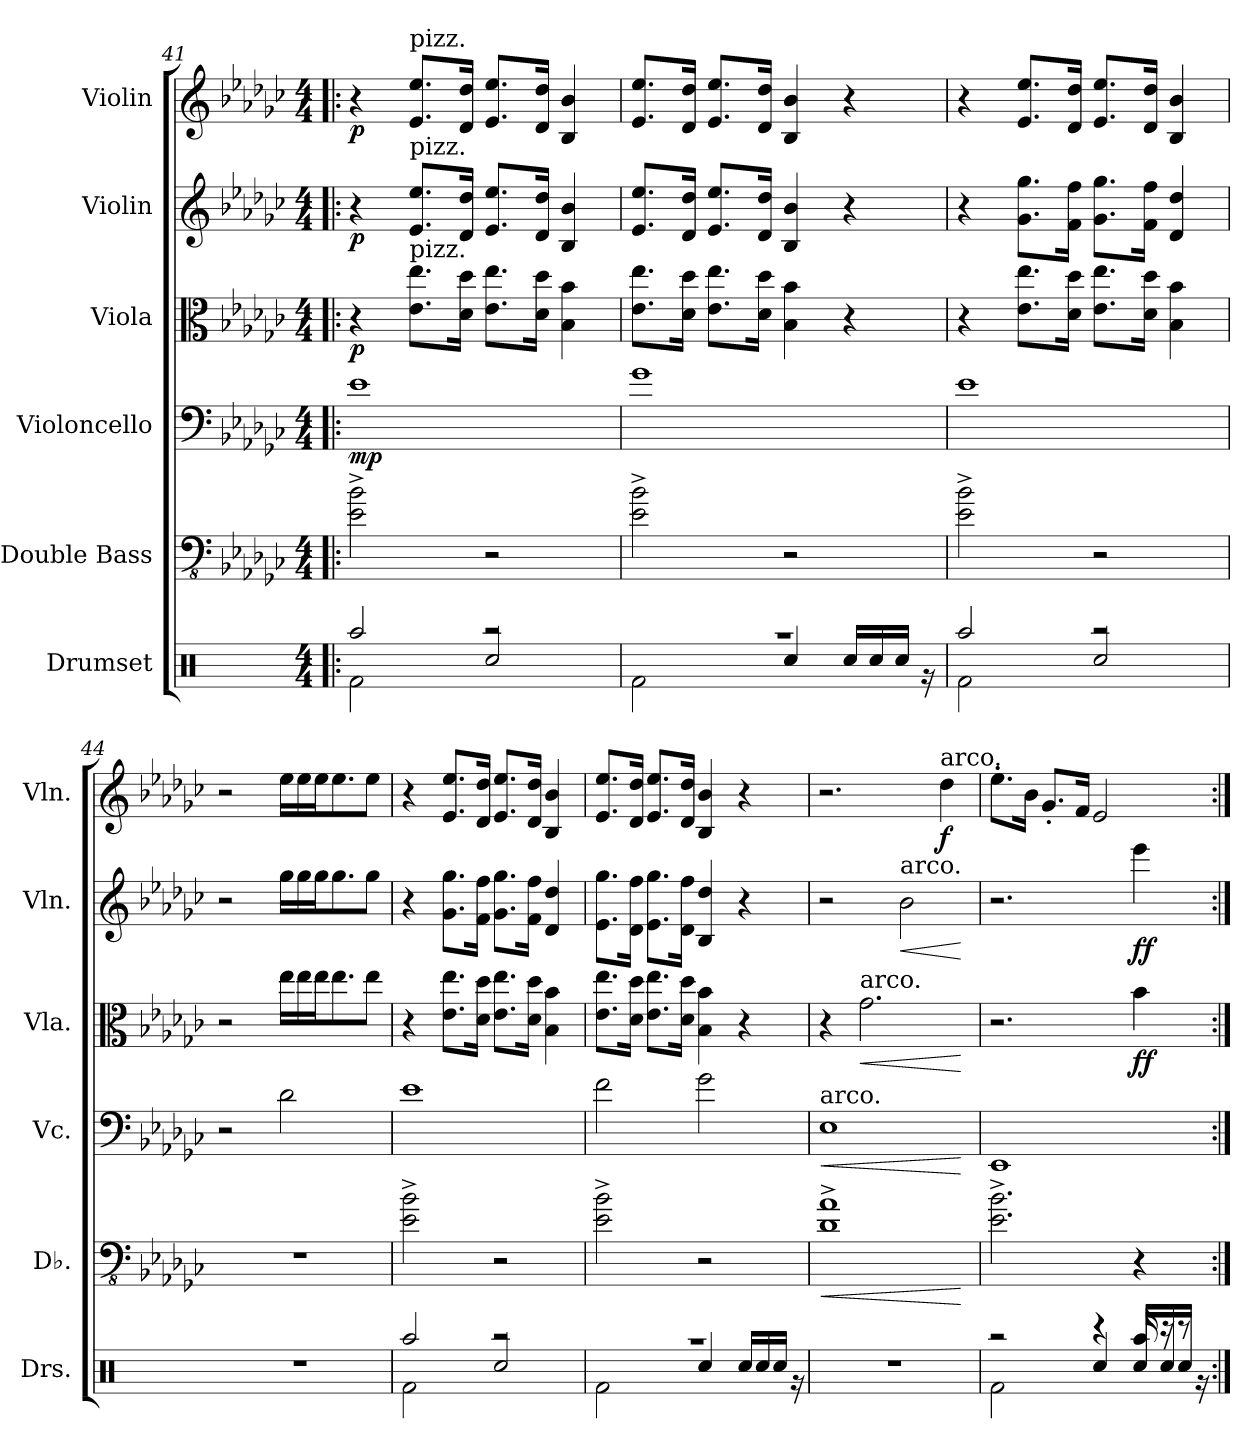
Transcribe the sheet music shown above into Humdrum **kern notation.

**kern	**kern	**dynam	**kern	**dynam	**kern	**dynam	**kern	**dynam	**kern	**dynam
*part6	*part5	*part5	*part4	*part4	*part3	*part3	*part2	*part2	*part1	*part1
*staff6	*staff5	*staff5	*staff4	*staff4	*staff3	*staff3	*staff2	*staff2	*staff1	*staff1
*I"Drumset	*I"Double Bass	*	*I"Violoncello	*	*I"Viola	*	*I"Violin	*	*I"Violin	*
*I'Drs.	*I'Db.	*	*I'Vc.	*	*I'Vla.	*	*I'Vln.	*	*I'Vln.	*
*clefX	*clefFv4	*	*clefF4	*	*clefC3	*	*clefG2	*	*clefG2	*
*	*ITrd7c12	*	*	*	*	*	*	*	*	*
*k[]	*k[b-e-a-d-g-c-]	*	*k[b-e-a-d-g-c-]	*	*k[b-e-a-d-g-c-]	*	*k[b-e-a-d-g-c-]	*	*k[b-e-a-d-g-c-]	*
*M4/4	*M4/4	*	*M4/4	*	*M4/4	*	*M4/4	*	*M4/4	*
=41!|:	=41!|:	=41!|:	=41!|:	=41!|:	=41!|:	=41!|:	=41!|:	=41!|:	=41!|:	=41!|:
*^	*	*	*	*	*	*	*	*	*	*
!	!	!	!	!	!LO:DY:b	!	!LO:DY:b	!	!LO:DY:b	!	!LO:DY:b
2Raa/	2Rf\	2EE-\^ 2BB-\^	.	1e-	mp	4r	p	4r	p	4r	p
!	!	!	!	!	!	!	!	!	!	!LO:TX:a:t=pizz.	!
!	!	!	!	!	!	!	!	!LO:TX:a:t=pizz.	!	!	!
!	!	!	!	!	!	!LO:TX:a:t=pizz.	!	!	!	!	!
.	.	.	.	.	.	8.e-\ 8.ee-\L	.	8.e-/ 8.ee-/L	.	8.e-/ 8.ee-/L	.
.	.	.	.	.	.	16d-\ 16dd-\Jk	.	16d-/ 16dd-/Jk	.	16d-/ 16dd-/Jk	.
2r	2Rcc/	2r	.	.	.	8.e-\ 8.ee-\L	.	8.e-/ 8.ee-/L	.	8.e-/ 8.ee-/L	.
.	.	.	.	.	.	16d-\ 16dd-\Jk	.	16d-/ 16dd-/Jk	.	16d-/ 16dd-/Jk	.
.	.	.	.	.	.	4B-\ 4b-\	.	4B-/ 4b-/	.	4B-/ 4b-/	.
!!LO:PB:g=z
=42	=42	=42	=42	=42	=42	=42	=42	=42	=42	=42	=42
1r	2Rf\	2EE-\^ 2BB-\^	.	1g-	.	8.e-\ 8.ee-\L	.	8.e-/ 8.ee-/L	.	8.e-/ 8.ee-/L	.
.	.	.	.	.	.	16d-\ 16dd-\Jk	.	16d-/ 16dd-/Jk	.	16d-/ 16dd-/Jk	.
.	.	.	.	.	.	8.e-\ 8.ee-\L	.	8.e-/ 8.ee-/L	.	8.e-/ 8.ee-/L	.
.	.	.	.	.	.	16d-\ 16dd-\Jk	.	16d-/ 16dd-/Jk	.	16d-/ 16dd-/Jk	.
.	4Rcc/	2r	.	.	.	4B-\ 4b-\	.	4B-/ 4b-/	.	4B-/ 4b-/	.
.	16Rcc/LL	.	.	.	.	4r	.	4r	.	4r	.
.	16Rcc/	.	.	.	.	.	.	.	.	.	.
.	16Rcc/JJ	.	.	.	.	.	.	.	.	.	.
.	16r	.	.	.	.	.	.	.	.	.	.
=43	=43	=43	=43	=43	=43	=43	=43	=43	=43	=43	=43
2Raa/	2Rf\	2EE-\^ 2BB-\^	.	1e-	.	4r	.	4r	.	4r	.
.	.	.	.	.	.	8.e-\ 8.ee-\L	.	8.g-\ 8.gg-\L	.	8.e-/ 8.ee-/L	.
.	.	.	.	.	.	16d-\ 16dd-\Jk	.	16f\ 16ff\Jk	.	16d-/ 16dd-/Jk	.
2r	2Rcc/	2r	.	.	.	8.e-\ 8.ee-\L	.	8.g-\ 8.gg-\L	.	8.e-/ 8.ee-/L	.
.	.	.	.	.	.	16d-\ 16dd-\Jk	.	16f\ 16ff\Jk	.	16d-/ 16dd-/Jk	.
.	.	.	.	.	.	4B-\ 4b-\	.	4d-/ 4dd-/	.	4B-/ 4b-/	.
*v	*v	*	*	*	*	*	*	*	*	*	*
=44	=44	=44	=44	=44	=44	=44	=44	=44	=44	=44
1r	1r	.	2r	.	2r	.	2r	.	2r	.
.	.	.	2d-\	.	16ee-\LL	.	16gg-\LL	.	16ee-\LL	.
.	.	.	.	.	16ee-\	.	16gg-\	.	16ee-\	.
.	.	.	.	.	16ee-\J	.	16gg-\J	.	16ee-\J	.
.	.	.	.	.	8.ee-\	.	8.gg-\	.	8.ee-\	.
.	.	.	.	.	8ee-\J	.	8gg-\J	.	8ee-\J	.
=45	=45	=45	=45	=45	=45	=45	=45	=45	=45	=45
*^	*	*	*	*	*	*	*	*	*	*
2Raa/	2Rf\	2EE-\^ 2BB-\^	.	1e-	.	4r	.	4r	.	4r	.
.	.	.	.	.	.	8.e-\ 8.ee-\L	.	8.g-\ 8.gg-\L	.	8.e-/ 8.ee-/L	.
.	.	.	.	.	.	16d-\ 16dd-\Jk	.	16f\ 16ff\Jk	.	16d-/ 16dd-/Jk	.
2r	2Rcc/	2r	.	.	.	8.e-\ 8.ee-\L	.	8.g-\ 8.gg-\L	.	8.e-/ 8.ee-/L	.
.	.	.	.	.	.	16d-\ 16dd-\Jk	.	16f\ 16ff\Jk	.	16d-/ 16dd-/Jk	.
.	.	.	.	.	.	4B-\ 4b-\	.	4d-/ 4dd-/	.	4B-/ 4b-/	.
!!LO:LB:g=z
=46	=46	=46	=46	=46	=46	=46	=46	=46	=46	=46	=46
1r	2Rf\	2EE-\^ 2BB-\^	.	2f\	.	8.e-\ 8.ee-\L	.	8.e-\ 8.gg-\L	.	8.e-/ 8.ee-/L	.
.	.	.	.	.	.	16d-\ 16dd-\Jk	.	16d-\ 16ff\Jk	.	16d-/ 16dd-/Jk	.
.	.	.	.	.	.	8.e-\ 8.ee-\L	.	8.e-\ 8.gg-\L	.	8.e-/ 8.ee-/L	.
.	.	.	.	.	.	16d-\ 16dd-\Jk	.	16d-\ 16ff\Jk	.	16d-/ 16dd-/Jk	.
.	4Rcc/	2r	.	2g-\	.	4B-\ 4b-\	.	4B-/ 4dd-/	.	4B-/ 4b-/	.
.	16Rcc/LL	.	.	.	.	4r	.	4r	.	4r	.
.	16Rcc/	.	.	.	.	.	.	.	.	.	.
.	16Rcc/JJ	.	.	.	.	.	.	.	.	.	.
.	16r	.	.	.	.	.	.	.	.	.	.
=47	=47	=47	=47	=47	=47	=47	=47	=47	=47	=47	=47
!	!	!	!	!LO:TX:a:t=arco.	!	!	!	!	!	!	!
!	!	!	!LO:HP:b	!	!LO:HP:b	!	!	!	!	!	!
*v	*v	*	*	*	*	*	*	*	*	*	*
1r	1DD-^ 1AA-^	<	1E-	<	4r	.	2r	.	2.r	.
!	!	!	!	!	!LO:TX:a:t=arco.	!	!	!	!	!
!	!	!	!	!	!	!LO:HP:b	!	!	!	!
.	.	.	.	.	2.g-\	<	.	.	.	.
!	!	!	!	!	!	!	!LO:TX:a:t=arco.	!	!	!
!	!	!	!	!	!	!	!	!LO:HP:b	!	!
.	.	.	.	.	.	.	2b-\	<	.	.
!	!	!	!	!	!	!	!	!	!LO:TX:a:t=arco.	!
!	!	!	!	!	!	!	!	!	!	!LO:DY:b
.	.	.	.	.	.	.	.	.	4dd-\	f
.	.	[	.	[	.	[	.	[	.	.
=48	=48	=48	=48	=48	=48	=48	=48	=48	=48	=48
*^	*	*	*	*	*	*	*	*	*	*
2r	2Rf\	2.EE-\^ 2.BB-\^	.	1EE-	.	2.r	.	2.r	.	8.ee-'\L	.
.	.	.	.	.	.	.	.	.	.	16b-\Jk	.
.	.	.	.	.	.	.	.	.	.	8.g-'/L	.
.	.	.	.	.	.	.	.	.	.	16f/Jk	.
4r	4Rcc/	.	.	.	.	.	.	.	.	2e-/	.
!	!	!	!	!	!	!	!LO:DY:b	!	!LO:DY:b	!	!
16Raa/	16Rcc/LL	4r	.	.	.	4b-\	ff	4eee-\	ff	.	.
16r	16Rcc/	.	.	.	.	.	.	.	.	.	.
8r	16Rcc/JJ	.	.	.	.	.	.	.	.	.	.
.	16r	.	.	.	.	.	.	.	.	.	.
*v	*v	*	*	*	*	*	*	*	*	*	*
=:|!	=:|!	=:|!	=:|!	=:|!	=:|!	=:|!	=:|!	=:|!	=:|!	=:|!
*-	*-	*-	*-	*-	*-	*-	*-	*-	*-	*-
